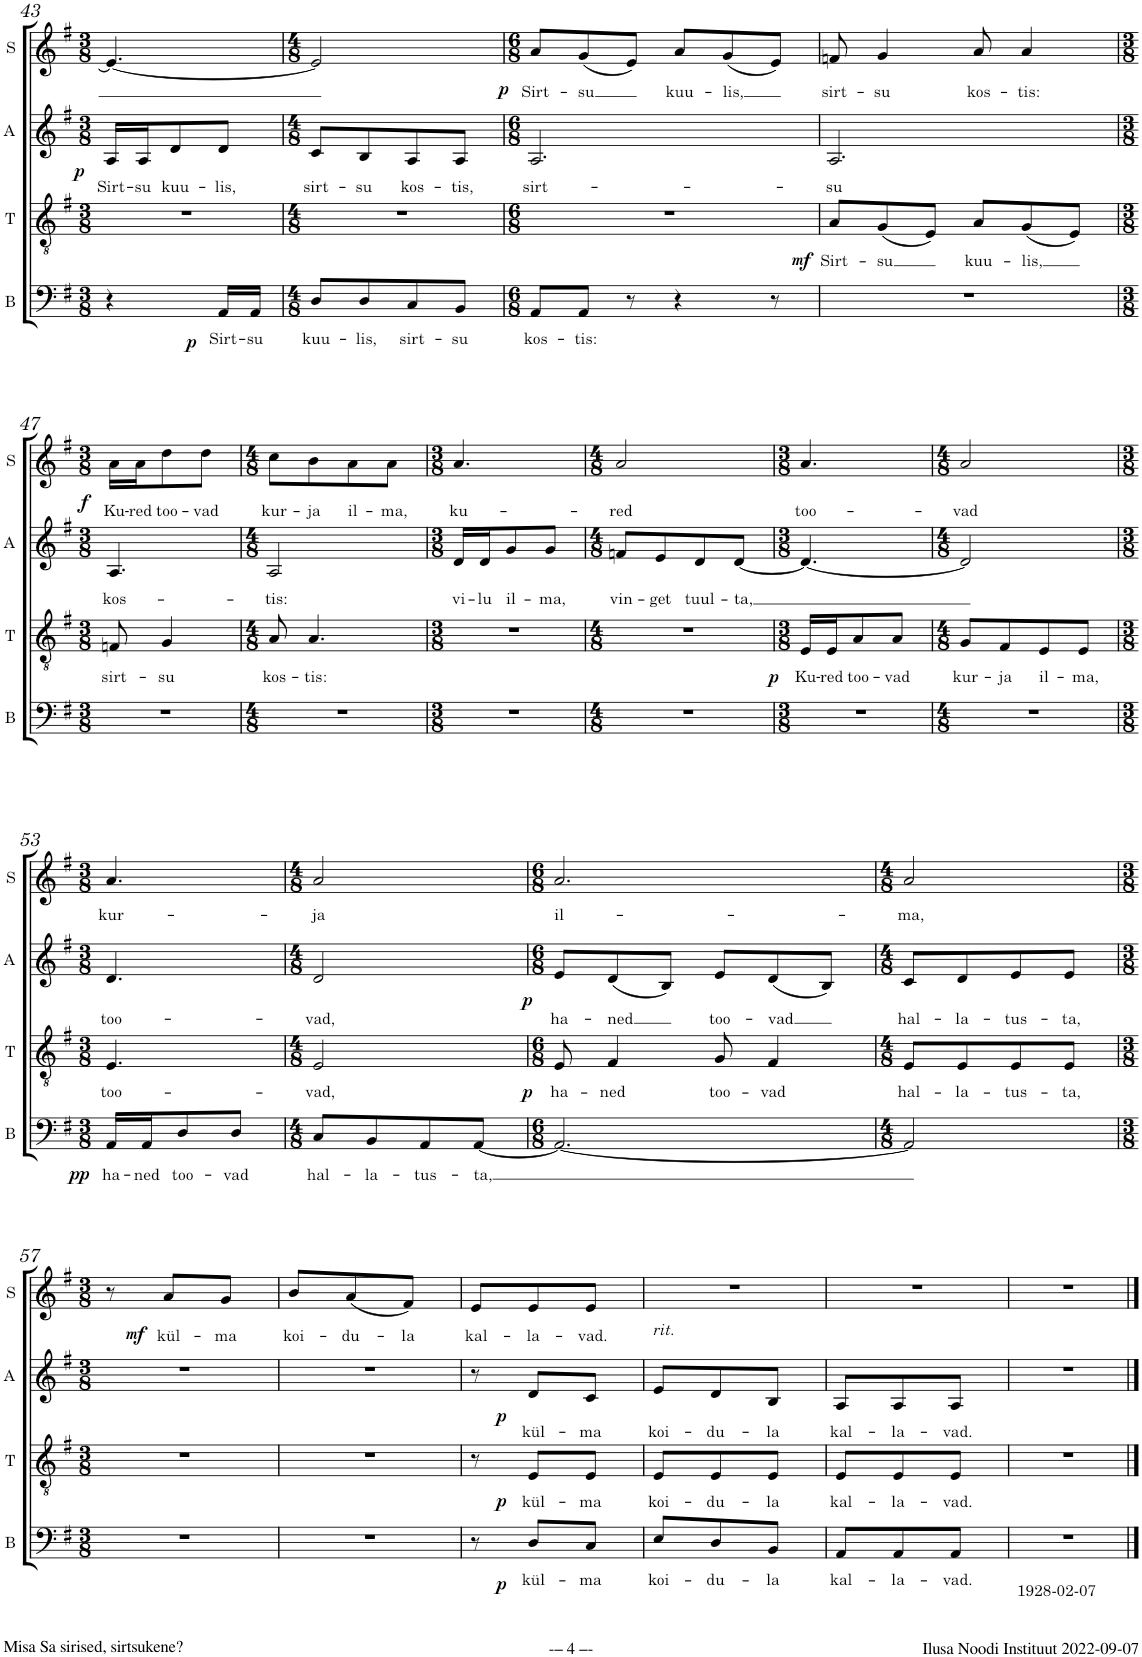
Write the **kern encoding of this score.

**kern	**text	**dynam	**kern	**text	**dynam	**kern	**text	**dynam	**kern	**text	**dynam
*part4	*part4	*part4	*part3	*part3	*part3	*part2	*part2	*part2	*part1	*part1	*part1
*staff4	*staff4	*staff4	*staff3	*staff3	*staff3	*staff2	*staff2	*staff2	*staff1	*staff1	*staff1
*I"Bass	*	*	*I"Tenor	*	*	*I"Alto	*	*	*I"Soprano	*	*
*I'B	*	*	*I'T	*	*	*I'A	*	*	*I'S	*	*
!!LO:PB:g=z
*clefF4	*	*	*clefGv2	*	*	*clefG2	*	*	*clefG2	*	*
*	*	*	*	*	*	*Trd1c2	*	*	*	*	*
*k[f#]	*	*	*k[f#]	*	*	*k[f#]	*	*	*k[f#]	*	*
*M3/8	*	*	*M3/8	*	*	*M3/8	*	*	*M3/8	*	*
=43	=43	=43	=43	=43	=43	=43	=43	=43	=43	=43	=43
!	!	!	!	!	!	!	!LO:LY:b	!LO:DY:b	!	!	!
4r	.	.	4.r	.	.	16A/LL	Sirt-	p	4.e/_	.	.
!	!	!	!	!	!	!	!LO:LY:b	!	!	!	!
.	.	.	.	.	.	16A/J	-su	.	.	.	.
!	!	!	!	!	!	!	!LO:LY:b	!	!	!	!
.	.	.	.	.	.	8d/	kuu-	.	.	.	.
!	!LO:LY:b	!LO:DY:b	!	!	!	!	!LO:LY:b	!	!	!	!
16AA/LL	Sirt-	p	.	.	.	8d/J	-lis,	.	.	.	.
!	!LO:LY:b	!	!	!	!	!	!	!	!	!	!
16AA/JJ	-su	.	.	.	.	.	.	.	.	.	.
=44	=44	=44	=44	=44	=44	=44	=44	=44	=44	=44	=44
*M4/8	*	*	*M4/8	*	*	*M4/8	*	*	*M4/8	*	*
!	!LO:LY:b	!	!	!	!	!	!LO:LY:b	!	!	!	!
8D/L	kuu-	.	2r	.	.	8c/L	sirt-	.	2e/]	.	.
!	!LO:LY:b	!	!	!	!	!	!LO:LY:b	!	!	!	!
8D/	-lis,	.	.	.	.	8B/	-su	.	.	.	.
!	!LO:LY:b	!	!	!	!	!	!LO:LY:b	!	!	!	!
8C/	sirt-	.	.	.	.	8A/	kos-	.	.	.	.
!	!LO:LY:b	!	!	!	!	!	!LO:LY:b	!	!	!	!
8BB/J	-su	.	.	.	.	8A/J	-tis,	.	.	.	.
=45	=45	=45	=45	=45	=45	=45	=45	=45	=45	=45	=45
*M6/8	*	*	*M6/8	*	*	*M6/8	*	*	*M6/8	*	*
!	!LO:LY:b	!	!	!	!	!	!LO:LY:b	!	!	!LO:LY:b	!LO:DY:b
8AA/L	kos-	.	2.r	.	.	2.A/	sirt-	.	8a/L	Sirt-	p
!	!LO:LY:b	!	!	!	!	!	!	!	!	!LO:LY:b	!
8AA/J	-tis:	.	.	.	.	.	.	.	(8g/	-su	.
8r	.	.	.	.	.	.	.	.	8e/J)	.	.
!	!	!	!	!	!	!	!	!	!	!LO:LY:b	!
4r	.	.	.	.	.	.	.	.	8a/L	kuu-	.
!	!	!	!	!	!	!	!	!	!	!LO:LY:b	!
.	.	.	.	.	.	.	.	.	(8g/	-lis,	.
8r	.	.	.	.	.	.	.	.	8e/J)	.	.
=46	=46	=46	=46	=46	=46	=46	=46	=46	=46	=46	=46
!	!	!	!	!LO:LY:b	!LO:DY:b	!	!LO:LY:b	!	!	!LO:LY:b	!
2.r	.	.	8A/L	Sirt-	mf	2.A/	-su	.	8fn/	sirt-	.
!	!	!	!	!LO:LY:b	!	!	!	!	!	!LO:LY:b	!
.	.	.	(8G/	-su	.	.	.	.	4g/	-su	.
.	.	.	8E/J)	.	.	.	.	.	.	.	.
!	!	!	!	!LO:LY:b	!	!	!	!	!	!LO:LY:b	!
.	.	.	8A/L	kuu-	.	.	.	.	8a/	kos-	.
!	!	!	!	!LO:LY:b	!	!	!	!	!	!LO:LY:b	!
.	.	.	(8G/	-lis,	.	.	.	.	4a/	-tis:	.
.	.	.	8E/J)	.	.	.	.	.	.	.	.
!!LO:LB:g=z
=47	=47	=47	=47	=47	=47	=47	=47	=47	=47	=47	=47
*M3/8	*	*	*M3/8	*	*	*M3/8	*	*	*M3/8	*	*
!	!	!	!	!LO:LY:b	!	!	!LO:LY:b	!	!	!LO:LY:b	!LO:DY:b
4.r	.	.	8Fn/	sirt-	.	4.A/	kos-	.	16a\LL	Ku-	f
!	!	!	!	!	!	!	!	!	!	!LO:LY:b	!
.	.	.	.	.	.	.	.	.	16a\J	-red	.
!	!	!	!	!LO:LY:b	!	!	!	!	!	!LO:LY:b	!
.	.	.	4G/	-su	.	.	.	.	8dd\	too-	.
!	!	!	!	!	!	!	!	!	!	!LO:LY:b	!
.	.	.	.	.	.	.	.	.	8dd\J	-vad	.
=48	=48	=48	=48	=48	=48	=48	=48	=48	=48	=48	=48
*M4/8	*	*	*M4/8	*	*	*M4/8	*	*	*M4/8	*	*
!	!	!	!	!LO:LY:b	!	!	!LO:LY:b	!	!	!LO:LY:b	!
2r	.	.	8A/	kos-	.	2A/	-tis:	.	8cc\L	kur-	.
!	!	!	!	!LO:LY:b	!	!	!	!	!	!LO:LY:b	!
.	.	.	4.A/	-tis:	.	.	.	.	8b\	-ja	.
!	!	!	!	!	!	!	!	!	!	!LO:LY:b	!
.	.	.	.	.	.	.	.	.	8a\	il-	.
!	!	!	!	!	!	!	!	!	!	!LO:LY:b	!
.	.	.	.	.	.	.	.	.	8a\J	-ma,	.
=49	=49	=49	=49	=49	=49	=49	=49	=49	=49	=49	=49
*M3/8	*	*	*M3/8	*	*	*M3/8	*	*	*M3/8	*	*
!	!	!	!	!	!	!	!LO:LY:b	!	!	!LO:LY:b	!
4.r	.	.	4.r	.	.	16d/LL	vi-	.	4.a/	ku-	.
!	!	!	!	!	!	!	!LO:LY:b	!	!	!	!
.	.	.	.	.	.	16d/J	-lu	.	.	.	.
!	!	!	!	!	!	!	!LO:LY:b	!	!	!	!
.	.	.	.	.	.	8g/	il-	.	.	.	.
!	!	!	!	!	!	!	!LO:LY:b	!	!	!	!
.	.	.	.	.	.	8g/J	-ma,	.	.	.	.
=50	=50	=50	=50	=50	=50	=50	=50	=50	=50	=50	=50
*M4/8	*	*	*M4/8	*	*	*M4/8	*	*	*M4/8	*	*
!	!	!	!	!	!	!	!LO:LY:b	!	!	!LO:LY:b	!
2r	.	.	2r	.	.	8fn/L	vin-	.	2a/	-red	.
!	!	!	!	!	!	!	!LO:LY:b	!	!	!	!
.	.	.	.	.	.	8e/	-get	.	.	.	.
!	!	!	!	!	!	!	!LO:LY:b	!	!	!	!
.	.	.	.	.	.	8d/	tuul-	.	.	.	.
!	!	!	!	!	!	!	!LO:LY:b	!	!	!	!
.	.	.	.	.	.	[8d/J	-ta,	.	.	.	.
=51	=51	=51	=51	=51	=51	=51	=51	=51	=51	=51	=51
*M3/8	*	*	*M3/8	*	*	*M3/8	*	*	*M3/8	*	*
!	!	!	!	!LO:LY:b	!LO:DY:b	!	!	!	!	!LO:LY:b	!
4.r	.	.	16E/LL	Ku-	p	4.d/_	.	.	4.a/	too-	.
!	!	!	!	!LO:LY:b	!	!	!	!	!	!	!
.	.	.	16E/J	-red	.	.	.	.	.	.	.
!	!	!	!	!LO:LY:b	!	!	!	!	!	!	!
.	.	.	8A/	too-	.	.	.	.	.	.	.
!	!	!	!	!LO:LY:b	!	!	!	!	!	!	!
.	.	.	8A/J	-vad	.	.	.	.	.	.	.
=52	=52	=52	=52	=52	=52	=52	=52	=52	=52	=52	=52
*M4/8	*	*	*M4/8	*	*	*M4/8	*	*	*M4/8	*	*
!	!	!	!	!LO:LY:b	!	!	!	!	!	!LO:LY:b	!
2r	.	.	8G/L	kur-	.	2d/]	.	.	2a/	-vad	.
!	!	!	!	!LO:LY:b	!	!	!	!	!	!	!
.	.	.	8F#/	-ja	.	.	.	.	.	.	.
!	!	!	!	!LO:LY:b	!	!	!	!	!	!	!
.	.	.	8E/	il-	.	.	.	.	.	.	.
!	!	!	!	!LO:LY:b	!	!	!	!	!	!	!
.	.	.	8E/J	-ma,	.	.	.	.	.	.	.
!!LO:LB:g=z
=53	=53	=53	=53	=53	=53	=53	=53	=53	=53	=53	=53
*M3/8	*	*	*M3/8	*	*	*M3/8	*	*	*M3/8	*	*
!	!LO:LY:b	!LO:DY:b	!	!LO:LY:b	!	!	!LO:LY:b	!	!	!LO:LY:b	!
16AA/LL	ha-	pp	4.E/	too-	.	4.d/	too-	.	4.a/	kur-	.
!	!LO:LY:b	!	!	!	!	!	!	!	!	!	!
16AA/J	-ned	.	.	.	.	.	.	.	.	.	.
!	!LO:LY:b	!	!	!	!	!	!	!	!	!	!
8D/	too-	.	.	.	.	.	.	.	.	.	.
!	!LO:LY:b	!	!	!	!	!	!	!	!	!	!
8D/J	-vad	.	.	.	.	.	.	.	.	.	.
=54	=54	=54	=54	=54	=54	=54	=54	=54	=54	=54	=54
*M4/8	*	*	*M4/8	*	*	*M4/8	*	*	*M4/8	*	*
!	!LO:LY:b	!	!	!LO:LY:b	!	!	!LO:LY:b	!	!	!LO:LY:b	!
8C/L	hal-	.	2E/	-vad,	.	2d/	-vad,	.	2a/	-ja	.
!	!LO:LY:b	!	!	!	!	!	!	!	!	!	!
8BB/	-la-	.	.	.	.	.	.	.	.	.	.
!	!LO:LY:b	!	!	!	!	!	!	!	!	!	!
8AA/	-tus-	.	.	.	.	.	.	.	.	.	.
!	!LO:LY:b	!	!	!	!	!	!	!	!	!	!
[8AA/J	-ta,	.	.	.	.	.	.	.	.	.	.
=55	=55	=55	=55	=55	=55	=55	=55	=55	=55	=55	=55
*M6/8	*	*	*M6/8	*	*	*M6/8	*	*	*M6/8	*	*
!	!	!	!	!LO:LY:b	!LO:DY:b	!	!LO:LY:b	!LO:DY:b	!	!LO:LY:b	!
2.AA/_	.	.	8E/	ha-	p	8e/L	ha-	p	2.a/	il-	.
!	!	!	!	!LO:LY:b	!	!	!LO:LY:b	!	!	!	!
.	.	.	4F#/	-ned	.	(8d/	-ned	.	.	.	.
.	.	.	.	.	.	8B/J)	.	.	.	.	.
!	!	!	!	!LO:LY:b	!	!	!LO:LY:b	!	!	!	!
.	.	.	8G/	too-	.	8e/L	too-	.	.	.	.
!	!	!	!	!LO:LY:b	!	!	!LO:LY:b	!	!	!	!
.	.	.	4F#/	-vad	.	(8d/	-vad	.	.	.	.
.	.	.	.	.	.	8B/J)	.	.	.	.	.
=56	=56	=56	=56	=56	=56	=56	=56	=56	=56	=56	=56
*M4/8	*	*	*M4/8	*	*	*M4/8	*	*	*M4/8	*	*
!	!	!	!	!LO:LY:b	!	!	!LO:LY:b	!	!	!LO:LY:b	!
2AA/]	.	.	8E/L	hal-	.	8c/L	hal-	.	2a/	-ma,	.
!	!	!	!	!LO:LY:b	!	!	!LO:LY:b	!	!	!	!
.	.	.	8E/	-la-	.	8d/	-la-	.	.	.	.
!	!	!	!	!LO:LY:b	!	!	!LO:LY:b	!	!	!	!
.	.	.	8E/	-tus-	.	8e/	-tus-	.	.	.	.
!	!	!	!	!LO:LY:b	!	!	!LO:LY:b	!	!	!	!
.	.	.	8E/J	-ta,	.	8e/J	-ta,	.	.	.	.
!!LO:LB:g=z
=57	=57	=57	=57	=57	=57	=57	=57	=57	=57	=57	=57
*M3/8	*	*	*M3/8	*	*	*M3/8	*	*	*M3/8	*	*
4.r	.	.	4.r	.	.	4.r	.	.	8r	.	.
!	!	!	!	!	!	!	!	!	!	!LO:LY:b	!LO:DY:b
.	.	.	.	.	.	.	.	.	8a/L	kül-	mf
!	!	!	!	!	!	!	!	!	!	!LO:LY:b	!
.	.	.	.	.	.	.	.	.	8g/J	-ma	.
=58	=58	=58	=58	=58	=58	=58	=58	=58	=58	=58	=58
!	!	!	!	!	!	!	!	!	!	!LO:LY:b	!
4.r	.	.	4.r	.	.	4.r	.	.	8b/L	koi-	.
!	!	!	!	!	!	!	!	!	!	!LO:LY:b	!
.	.	.	.	.	.	.	.	.	(8a/	-du-	.
!	!	!	!	!	!	!	!	!	!	!LO:LY:b	!
.	.	.	.	.	.	.	.	.	8f#/J)	-la	.
=59	=59	=59	=59	=59	=59	=59	=59	=59	=59	=59	=59
!	!	!	!	!	!	!	!	!	!	!LO:LY:b	!
8r	.	.	8r	.	.	8r	.	.	8e/L	kal-	.
!	!LO:LY:b	!LO:DY:b	!	!LO:LY:b	!LO:DY:b	!	!LO:LY:b	!LO:DY:b	!	!LO:LY:b	!
8D/L	kül-	p	8E/L	kül-	p	8d/L	kül-	p	8e/	-la-	.
!	!LO:LY:b	!	!	!LO:LY:b	!	!	!LO:LY:b	!	!	!LO:LY:b	!
8C/J	-ma	.	8E/J	-ma	.	8c/J	-ma	.	8e/J	-vad.	.
=60	=60	=60	=60	=60	=60	=60	=60	=60	=60	=60	=60
!	!	!	!	!	!	!	!	!	!LO:TX:b:i:t=rit.	!	!
!	!LO:LY:b	!	!	!LO:LY:b	!	!	!LO:LY:b	!	!	!	!
8E/L	koi-	.	8E/L	koi-	.	8e/L	koi-	.	4.r	.	.
!	!LO:LY:b	!	!	!LO:LY:b	!	!	!LO:LY:b	!	!	!	!
8D/	-du-	.	8E/	-du-	.	8d/	-du-	.	.	.	.
!	!LO:LY:b	!	!	!LO:LY:b	!	!	!LO:LY:b	!	!	!	!
8BB/J	-la	.	8E/J	-la	.	8B/J	-la	.	.	.	.
=61	=61	=61	=61	=61	=61	=61	=61	=61	=61	=61	=61
!	!LO:LY:b	!	!	!LO:LY:b	!	!	!LO:LY:b	!	!	!	!
8AA/L	kal-	.	8E/L	kal-	.	8A/L	kal-	.	4.r	.	.
!	!LO:LY:b	!	!	!LO:LY:b	!	!	!LO:LY:b	!	!	!	!
8AA/	-la-	.	8E/	-la-	.	8A/	-la-	.	.	.	.
!	!LO:LY:b	!	!	!LO:LY:b	!	!	!LO:LY:b	!	!	!	!
8AA/J	-vad.	.	8E/J	-vad.	.	8A/J	-vad.	.	.	.	.
=62	=62	=62	=62	=62	=62	=62	=62	=62	=62	=62	=62
!LO:TX:b:t=1928-02-07	!	!	!	!	!	!	!	!	!	!	!
4.r	.	.	4.r	.	.	4.r	.	.	4.r	.	.
==	==	==	==	==	==	==	==	==	==	==	==
*-	*-	*-	*-	*-	*-	*-	*-	*-	*-	*-	*-
